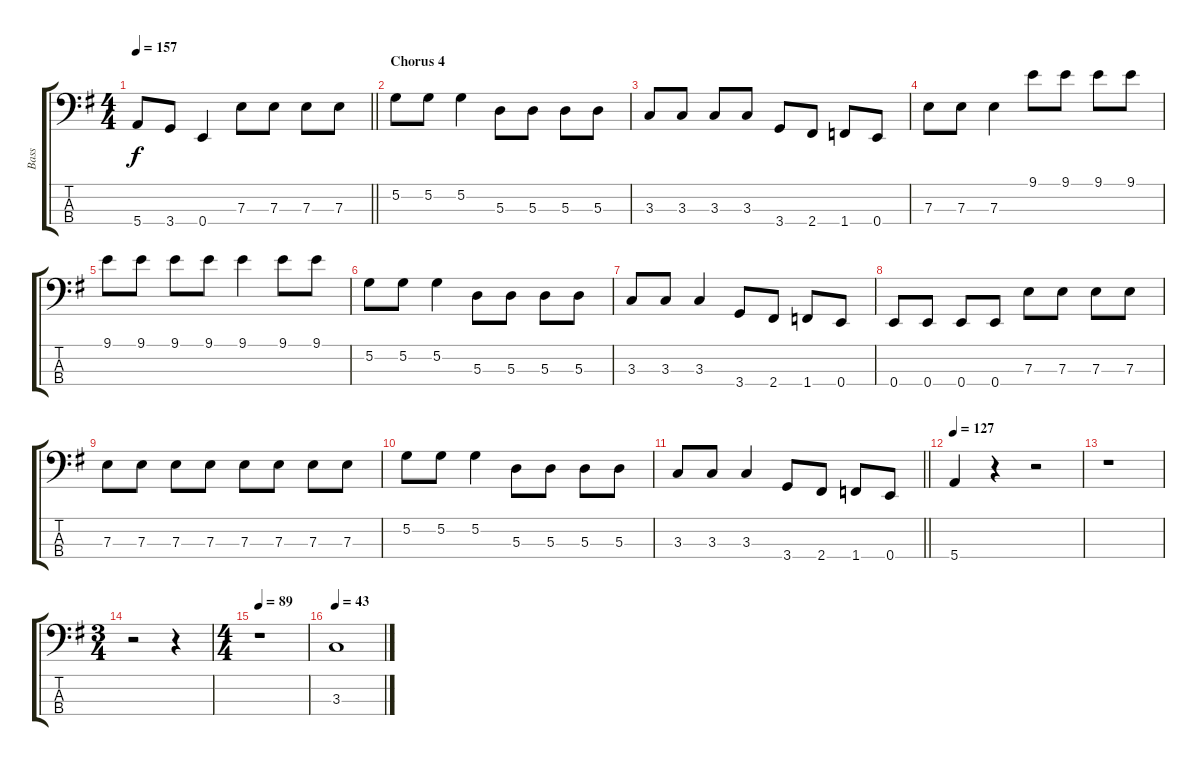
\track ("Bass" "Bass") {instrument electricbassfinger}
\staff {score tabs}
\tuning (G2 D2 A1 E1) {hide}
\ts (4 4)
\tempo 157
\clef f4
\barLineRight lightlight
\ks g
5.4.8{dy f} 3.4.8 0.4.4 7.3.8 7.3.8 7.3.8 7.3.8 |
\section ("" "Chorus 4")
5.2.8 5.2.8 5.2.4 5.3.8 5.3.8 5.3.8 5.3.8 |
3.3.8 3.3.8 3.3.8 3.3.8 3.4.8 2.4.8 1.4.8 0.4.8 |
7.3.8 7.3.8 7.3.4 9.1.8 9.1.8 9.1.8 9.1.8 |
9.1.8 9.1.8 9.1.8 9.1.8 9.1.4 9.1.8 9.1.8 |
5.2.8 5.2.8 5.2.4 5.3.8 5.3.8 5.3.8 5.3.8 |
3.3.8 3.3.8 3.3.4 3.4.8 2.4.8 1.4.8 0.4.8 |
0.4.8 0.4.8 0.4.8 0.4.8 7.3.8 7.3.8 7.3.8 7.3.8 |
7.3.8 7.3.8 7.3.8 7.3.8 7.3.8 7.3.8 7.3.8 7.3.8 |
5.2.8 5.2.8 5.2.4 5.3.8 5.3.8 5.3.8 5.3.8 |
\barLineRight lightlight
3.3.8 3.3.8 3.3.4 3.4.8 2.4.8 1.4.8 0.4.8 |
\tempo 120
\tempo 127
5.4.4 r.4 r.2 |
r.1 |
\ts (3 4)
r.2 r.4 |
\ts (4 4)
\tempo 89
r.1 |
\tempo 43
3.3.1
